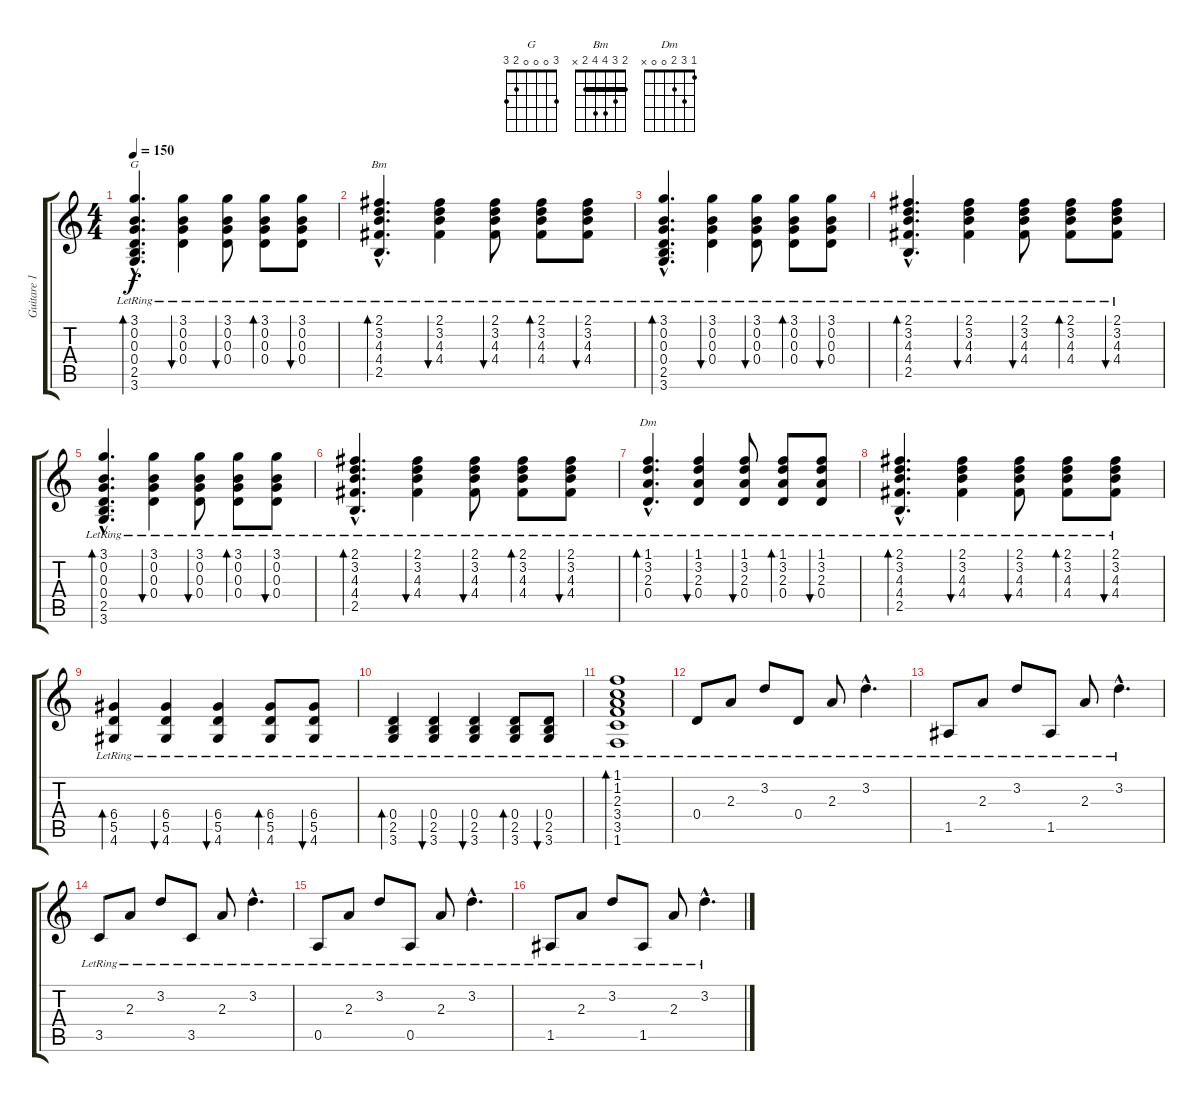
\track ("Guitare 1" "Guitare 1") {instrument acousticguitarsteel}
\staff {score tabs}
\tuning (E4 B3 G3 D3 A2 E2) {hide}
\chord ("G" 3 0 0 0 2 3)
\chord ("Bm" 2 3 4 4 2 x) {barre 2}
\chord ("Dm" 1 3 2 0 0 x)
\ts (4 4)
\tempo 150
\clef g2
\ks c
(3.1{hac lr} 0.2{hac lr} 0.3{hac lr} 0.4{hac lr} 2.5{hac lr} 3.6{hac lr}).4{d bd 60 ch "G" dy f} (3.1{lr} 0.2{lr} 0.3{lr} 0.4{lr}).4{bu 60} (3.1{lr} 0.2{lr} 0.3{lr} 0.4{lr}).8{bu 60} (3.1{lr} 0.2{lr} 0.3{lr} 0.4{lr}).8{bd 60} (3.1{lr} 0.2{lr} 0.3{lr} 0.4{lr}).8{bu 60} |
(2.1{hac lr} 3.2{hac lr} 4.3{hac lr} 4.4{hac lr} 2.5{hac lr}).4{d bd 60 ch "Bm"} (2.1{lr} 3.2{lr} 4.3{lr} 4.4{lr}).4{bu 60} (2.1{lr} 3.2{lr} 4.3{lr} 4.4{lr}).8{bu 60} (2.1{lr} 3.2{lr} 4.3{lr} 4.4{lr}).8{bd 60} (2.1{lr} 3.2{lr} 4.3{lr} 4.4{lr}).8{bu 60} |
(3.1{hac lr} 0.2{hac lr} 0.3{hac lr} 0.4{hac lr} 2.5{hac lr} 3.6{hac lr}).4{d bd 60} (3.1{lr} 0.2{lr} 0.3{lr} 0.4{lr}).4{bu 60} (3.1{lr} 0.2{lr} 0.3{lr} 0.4{lr}).8{bu 60} (3.1{lr} 0.2{lr} 0.3{lr} 0.4{lr}).8{bd 60} (3.1{lr} 0.2{lr} 0.3{lr} 0.4{lr}).8{bu 60} |
(2.1{hac lr} 3.2{hac lr} 4.3{hac lr} 4.4{hac lr} 2.5{hac lr}).4{d bd 60} (2.1{lr} 3.2{lr} 4.3{lr} 4.4{lr}).4{bu 60} (2.1{lr} 3.2{lr} 4.3{lr} 4.4{lr}).8{bu 60} (2.1{lr} 3.2{lr} 4.3{lr} 4.4{lr}).8{bd 60} (2.1{lr} 3.2{lr} 4.3{lr} 4.4{lr}).8{bu 60} |
(3.1{hac lr} 0.2{hac lr} 0.3{hac lr} 0.4{hac lr} 2.5{hac lr} 3.6{hac lr}).4{d bd 60} (3.1{lr} 0.2{lr} 0.3{lr} 0.4{lr}).4{bu 60} (3.1{lr} 0.2{lr} 0.3{lr} 0.4{lr}).8{bu 60} (3.1{lr} 0.2{lr} 0.3{lr} 0.4{lr}).8{bd 60} (3.1{lr} 0.2{lr} 0.3{lr} 0.4{lr}).8{bu 60} |
(2.1{hac lr} 3.2{hac lr} 4.3{hac lr} 4.4{hac lr} 2.5{hac lr}).4{d bd 60} (2.1{lr} 3.2{lr} 4.3{lr} 4.4{lr}).4{bu 60} (2.1{lr} 3.2{lr} 4.3{lr} 4.4{lr}).8{bu 60} (2.1{lr} 3.2{lr} 4.3{lr} 4.4{lr}).8{bd 60} (2.1{lr} 3.2{lr} 4.3{lr} 4.4{lr}).8{bu 60} |
(1.1{hac lr} 3.2{hac lr} 2.3{hac lr} 0.4{hac}).4{d bd 60 ch "Dm"} (1.1{lr} 3.2{lr} 2.3{lr} 0.4).4{bu 60} (1.1{lr} 3.2{lr} 2.3{lr} 0.4{lr}).8{bu 60} (1.1{lr} 3.2{lr} 2.3{lr} 0.4{lr}).8{bd 60} (1.1{lr} 3.2{lr} 2.3{lr} 0.4{lr}).8{bu 60} |
(2.1{hac lr} 3.2{hac lr} 4.3{hac lr} 4.4{hac lr} 2.5{hac lr}).4{d bd 60} (2.1{lr} 3.2{lr} 4.3{lr} 4.4{lr}).4{bu 60} (2.1{lr} 3.2{lr} 4.3{lr} 4.4{lr}).8{bu 60} (2.1{lr} 3.2{lr} 4.3{lr} 4.4{lr}).8{bd 60} (2.1{lr} 3.2{lr} 4.3{lr} 4.4{lr}).8{bu 60} |
(6.4{lr} 5.5{lr} 4.6{lr}).4{bd 60} (6.4{lr} 5.5{lr} 4.6{lr}).4{bu 60} (6.4{lr} 5.5{lr} 4.6{lr}).4{bu 60} (6.4{lr} 5.5{lr} 4.6{lr}).8{bd 60} (6.4{lr} 5.5{lr} 4.6{lr}).8{bu 60} |
(0.4{lr} 2.5{lr} 3.6{lr}).4{bd 60} (0.4{lr} 2.5{lr} 3.6{lr}).4{bu 60} (0.4{lr} 2.5{lr} 3.6{lr}).4{bu 60} (0.4{lr} 2.5{lr} 3.6{lr}).8{bd 60} (0.4{lr} 2.5{lr} 3.6{lr}).8{bu 60} |
(1.1{lr} 1.2{lr} 2.3{lr} 3.4{lr} 3.5{lr} 1.6{lr}).1{bd 120} |
0.4{lr}.8 2.3{lr}.8 3.2{lr}.8 0.4{lr}.8 2.3{lr}.8 3.2{hac lr}.4{d} |
1.5{lr}.8 2.3{lr}.8 3.2{lr}.8 1.5{lr}.8 2.3{lr}.8 3.2{hac lr}.4{d} |
3.5{lr}.8 2.3{lr}.8 3.2{lr}.8 3.5{lr}.8 2.3{lr}.8 3.2{hac lr}.4{d} |
0.5{lr}.8 2.3{lr}.8 3.2{lr}.8 0.5{lr}.8 2.3{lr}.8 3.2{hac lr}.4{d} |
1.5{lr}.8 2.3{lr}.8 3.2{lr}.8 1.5{lr}.8 2.3{lr}.8 3.2{hac lr}.4{d}
